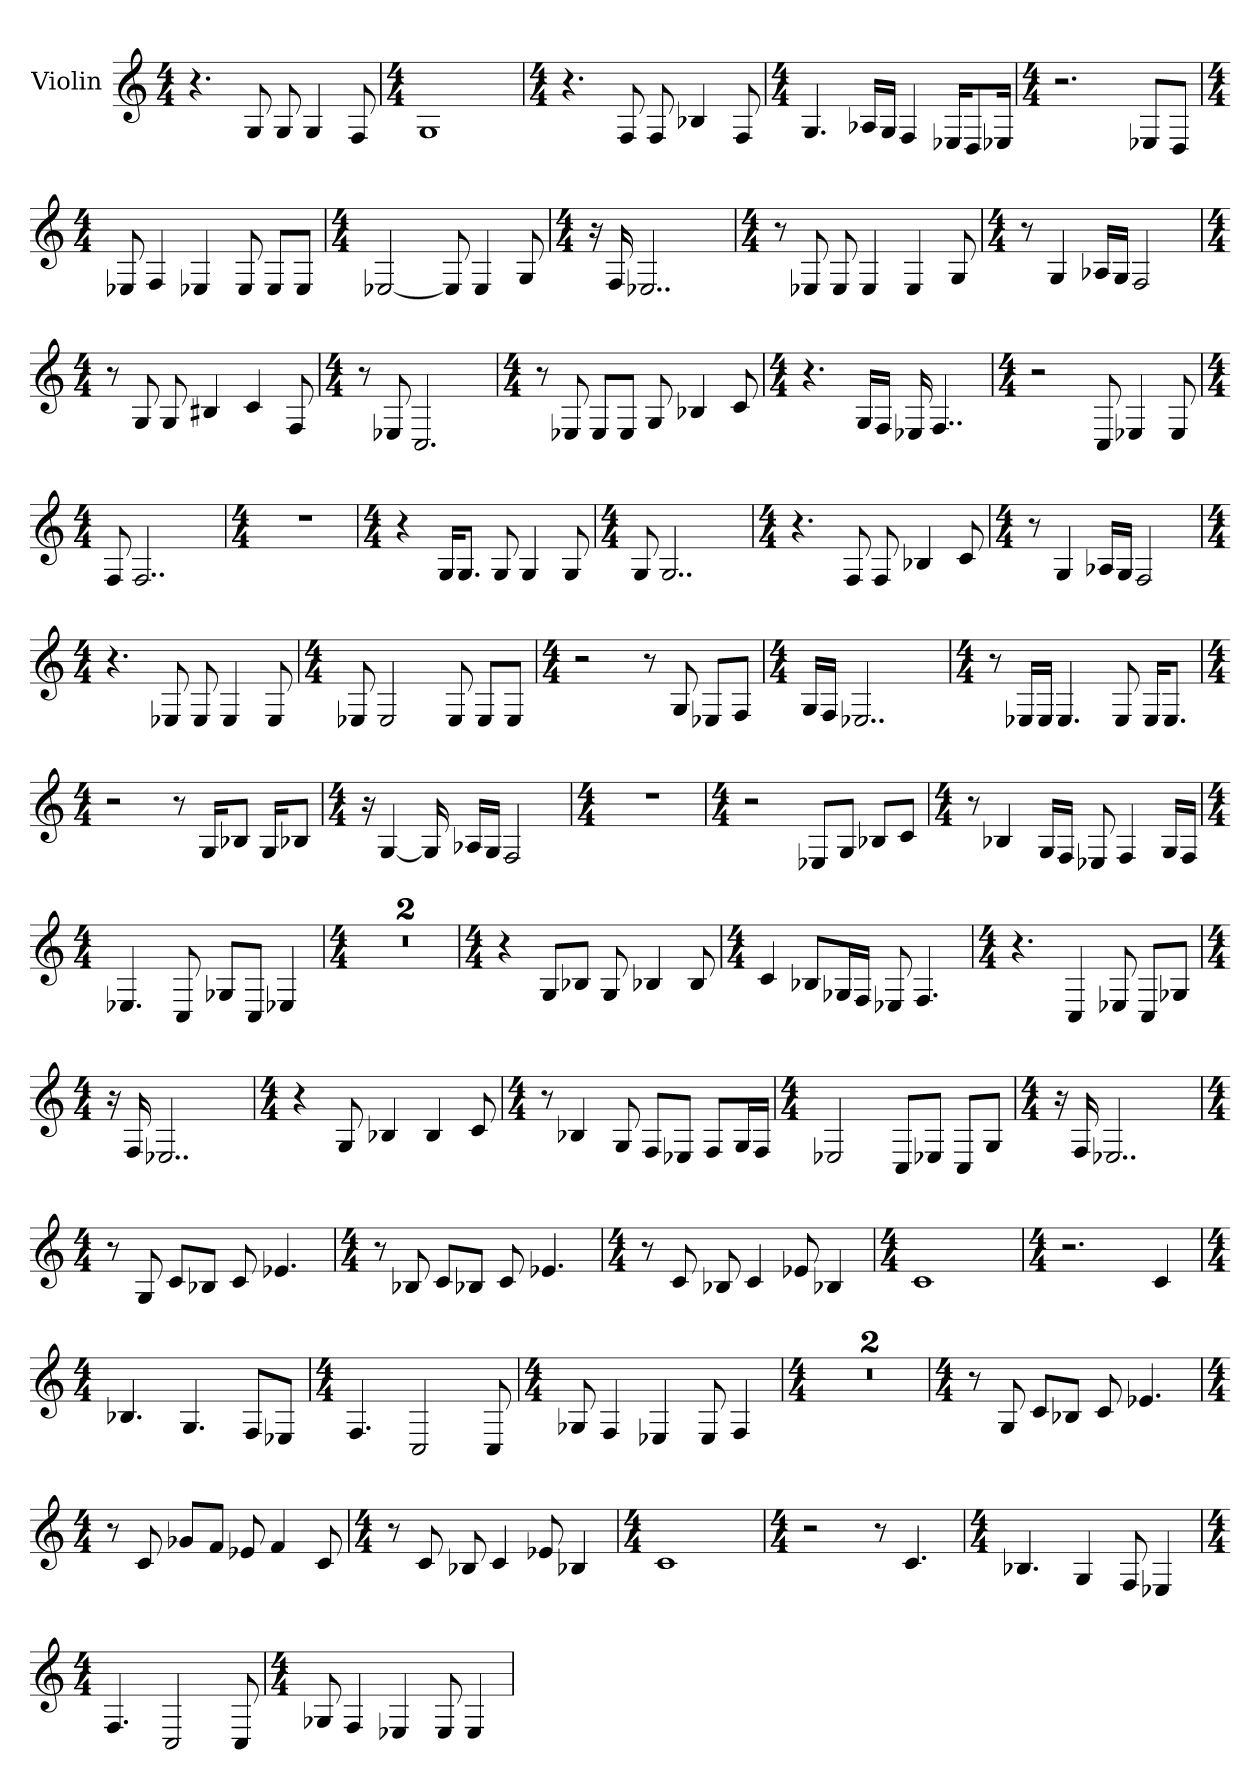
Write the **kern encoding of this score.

**kern
*part1
*staff1
*I"Violin
*I'Vln
*M4/4
=
4.r
8G
8G
4G
8F
=
*M4/4
1G
=
*M4/4
4.r
8F
8F
4B-X
8F
=
*M4/4
4.G
16A-XLL
16GJJ
4F
16E-XKL
8D
16E-XJk
=
*M4/4
2.r
8E-XL
8DJ
=
*M4/4
8E-X
4F
4E-X
8E-
8E-L
8E-J
=
*M4/4
[2E-X
8E-]
4E-
8G
=
*M4/4
16r
16F
2..E-X
=
*M4/4
8r
8E-X
8E-
4E-
4E-
8G
=
*M4/4
8r
4G
16A-XLL
16GJJ
2F
=
*M4/4
8r
8G
8G
4B#X
4c
8F
=
*M4/4
8r
8E-X
2.C
=
*M4/4
8r
8E-X
8E-L
8E-J
8G
4B-X
8c
=
*M4/4
4.r
16GLL
16FJJ
16E-X
4..F
=
*M4/4
2r
8C
4E-X
8E-
=
*M4/4
8F
2..F
=
*M4/4
1r
=
*M4/4
4r
16GKL
8.GJ
8G
4G
8G
=
*M4/4
8G
2..G
=
*M4/4
4.r
8F
8F
4B-X
8c
=
*M4/4
8r
4G
16A-XLL
16GJJ
2F
=
*M4/4
4.r
8E-X
8E-
4E-
8E-
=
*M4/4
8E-X
2E-
8E-
8E-L
8E-J
=
*M4/4
2r
8r
8G
8E-XL
8FJ
=
*M4/4
16GLL
16FJJ
2..E-X
=
*M4/4
8r
16E-XLL
16E-JJ
4.E-
8E-
16E-KL
8.E-J
=
*M4/4
2r
8r
16GKL
8B-XJ
16GKL
8B-XJ
=
*M4/4
16r
[4G
16G]
16A-XLL
16GJJ
2F
=
*M4/4
1r
=
*M4/4
2r
8E-XL
8GJ
8B-XL
8cJ
=
*M4/4
8r
4B-X
16GLL
16FJJ
8E-X
4F
16GLL
16FJJ
=
*M4/4
4.E-X
8C
8G-XL
8CJ
4E-X
=
*M4/4
1r
=
*M4/4
1r
=
*M4/4
4r
8GL
8B-XJ
8G
4B-X
8B-
=
*M4/4
4c
8B-XL
16G-XL
16FJJ
8E-X
4.F
=
*M4/4
4.r
4C
8E-X
8CL
8G-XJ
=
*M4/4
16r
16F
2..E-X
=
*M4/4
4r
8G
4B-X
4B-
8c
=
*M4/4
8r
4B-X
8G
8FL
8E-XJ
8FL
16GL
16FJJ
=
*M4/4
2E-X
8CL
8E-XJ
8CL
8GJ
=
*M4/4
16r
16F
2..E-X
=
*M4/4
8r
8G
8cL
8B-XJ
8c
4.e-X
=
*M4/4
8r
8B-X
8cL
8B-XJ
8c
4.e-X
=
*M4/4
8r
8c
8B-X
4c
8e-X
4B-X
=
*M4/4
1c
=
*M4/4
2.r
4c
=
*M4/4
4.B-X
4.G
8FL
8E-XJ
=
*M4/4
4.F
2C
8C
=
*M4/4
8G-X
4F
4E-X
8E-
4F
=
*M4/4
1r
=
*M4/4
1r
=
*M4/4
8r
8G
8cL
8B-XJ
8c
4.e-X
=
*M4/4
8r
8c
8g-XL
8fJ
8e-X
4f
8c
=
*M4/4
8r
8c
8B-X
4c
8e-X
4B-X
=
*M4/4
1c
=
*M4/4
2r
8r
4.c
=
*M4/4
4.B-X
4G
8F
4E-X
=
*M4/4
4.F
2C
8C
=
*M4/4
8G-X
4F
4E-X
8E-
4E-
=
*-
